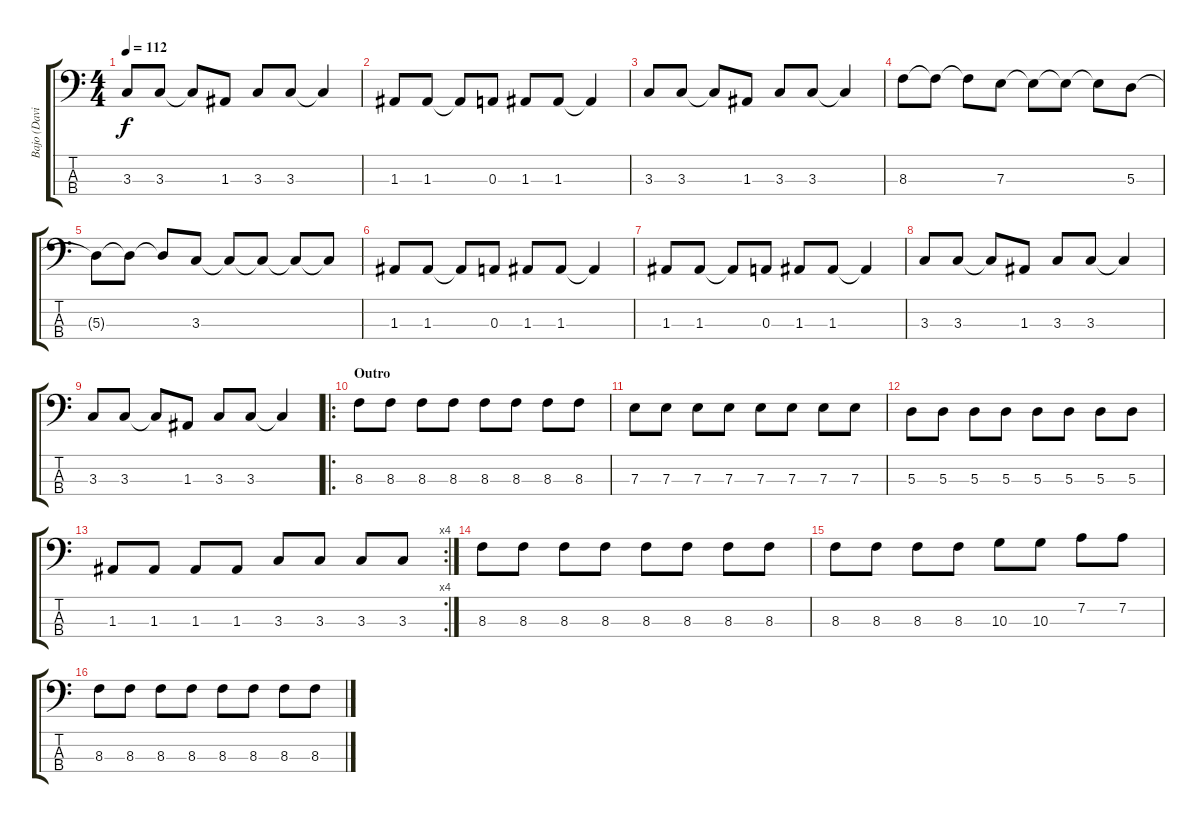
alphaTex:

\track ("Bajo (David Summers)" "Bajo (Davi") {instrument electricbassfinger}
\staff {score tabs}
\tuning (G2 D2 A1 E1) {hide}
\ts (4 4)
\tempo 112
\clef f4
\ks c
3.3.8{dy f} 3.3.8 3.3{t}.8 1.3.8 3.3.8 3.3.8 3.3{t}.4 |
1.3.8 1.3.8 1.3{t}.8 0.3.8 1.3.8 1.3.8 1.3{t}.4 |
3.3.8 3.3.8 3.3{t}.8 1.3.8 3.3.8 3.3.8 3.3{t}.4 |
8.3.8 8.3{t}.8 8.3{t}.8 7.3.8 7.3{t}.8 7.3{t}.8 7.3{t}.8 5.3.8 |
5.3{t}.8 5.3{t}.8 5.3{t}.8 3.3.8 3.3{t}.8 3.3{t}.8 3.3{t}.8 3.3{t}.8 |
1.3.8 1.3.8 1.3{t}.8 0.3.8 1.3.8 1.3.8 1.3{t}.4 |
1.3.8 1.3.8 1.3{t}.8 0.3.8 1.3.8 1.3.8 1.3{t}.4 |
3.3.8 3.3.8 3.3{t}.8 1.3.8 3.3.8 3.3.8 3.3{t}.4 |
3.3.8 3.3.8 3.3{t}.8 1.3.8 3.3.8 3.3.8 3.3{t}.4 |
\ro
\section ("" "Outro")
8.3.8 8.3.8 8.3.8 8.3.8 8.3.8 8.3.8 8.3.8 8.3.8 |
7.3.8 7.3.8 7.3.8 7.3.8 7.3.8 7.3.8 7.3.8 7.3.8 |
5.3.8 5.3.8 5.3.8 5.3.8 5.3.8 5.3.8 5.3.8 5.3.8 |
\rc 4
1.3.8 1.3.8 1.3.8 1.3.8 3.3.8 3.3.8 3.3.8 3.3.8 |
8.3.8 8.3.8 8.3.8 8.3.8 8.3.8 8.3.8 8.3.8 8.3.8 |
8.3.8 8.3.8 8.3.8 8.3.8 10.3.8 10.3.8 7.2.8 7.2.8 |
8.3.8 8.3.8 8.3.8 8.3.8 8.3.8 8.3.8 8.3.8 8.3.8
